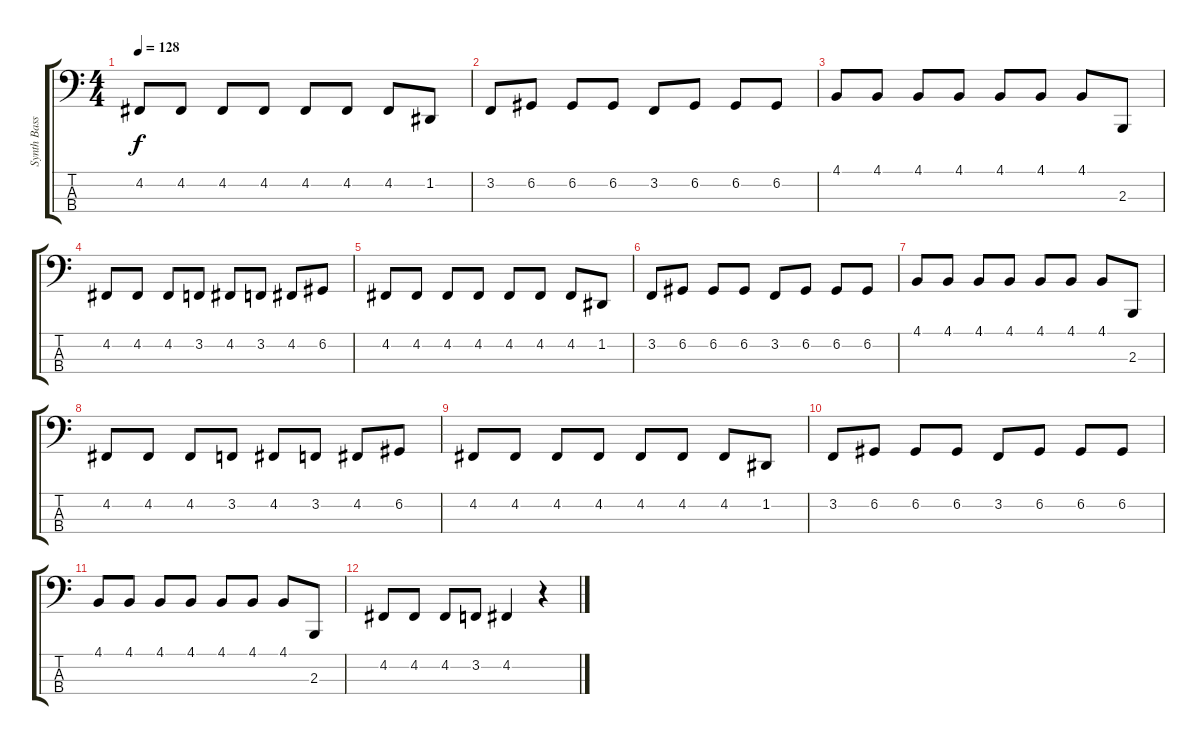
\track ("Synth Bass" "Synth Bass") {instrument lead2sawtooth}
\staff {score tabs}
\tuning (G2 D2 A1 E1) {hide}
\ts (4 4)
\tempo 128
\clef f4
\ks c
4.2.8{dy f} 4.2.8 4.2.8 4.2.8 4.2.8 4.2.8 4.2.8 1.2.8 |
3.2.8 6.2.8 6.2.8 6.2.8 3.2.8 6.2.8 6.2.8 6.2.8 |
4.1.8 4.1.8 4.1.8 4.1.8 4.1.8 4.1.8 4.1.8 2.3.8 |
4.2.8 4.2.8 4.2.8 3.2.8 4.2.8 3.2.8 4.2.8 6.2.8 |
4.2.8 4.2.8 4.2.8 4.2.8 4.2.8 4.2.8 4.2.8 1.2.8 |
3.2.8 6.2.8 6.2.8 6.2.8 3.2.8 6.2.8 6.2.8 6.2.8 |
4.1.8 4.1.8 4.1.8 4.1.8 4.1.8 4.1.8 4.1.8 2.3.8 |
4.2.8 4.2.8 4.2.8 3.2.8 4.2.8 3.2.8 4.2.8 6.2.8 |
4.2.8 4.2.8 4.2.8 4.2.8 4.2.8 4.2.8 4.2.8 1.2.8 |
3.2.8 6.2.8 6.2.8 6.2.8 3.2.8 6.2.8 6.2.8 6.2.8 |
4.1.8 4.1.8 4.1.8 4.1.8 4.1.8 4.1.8 4.1.8 2.3.8 |
4.2.8 4.2.8 4.2.8 3.2.8 4.2.4 r.4
